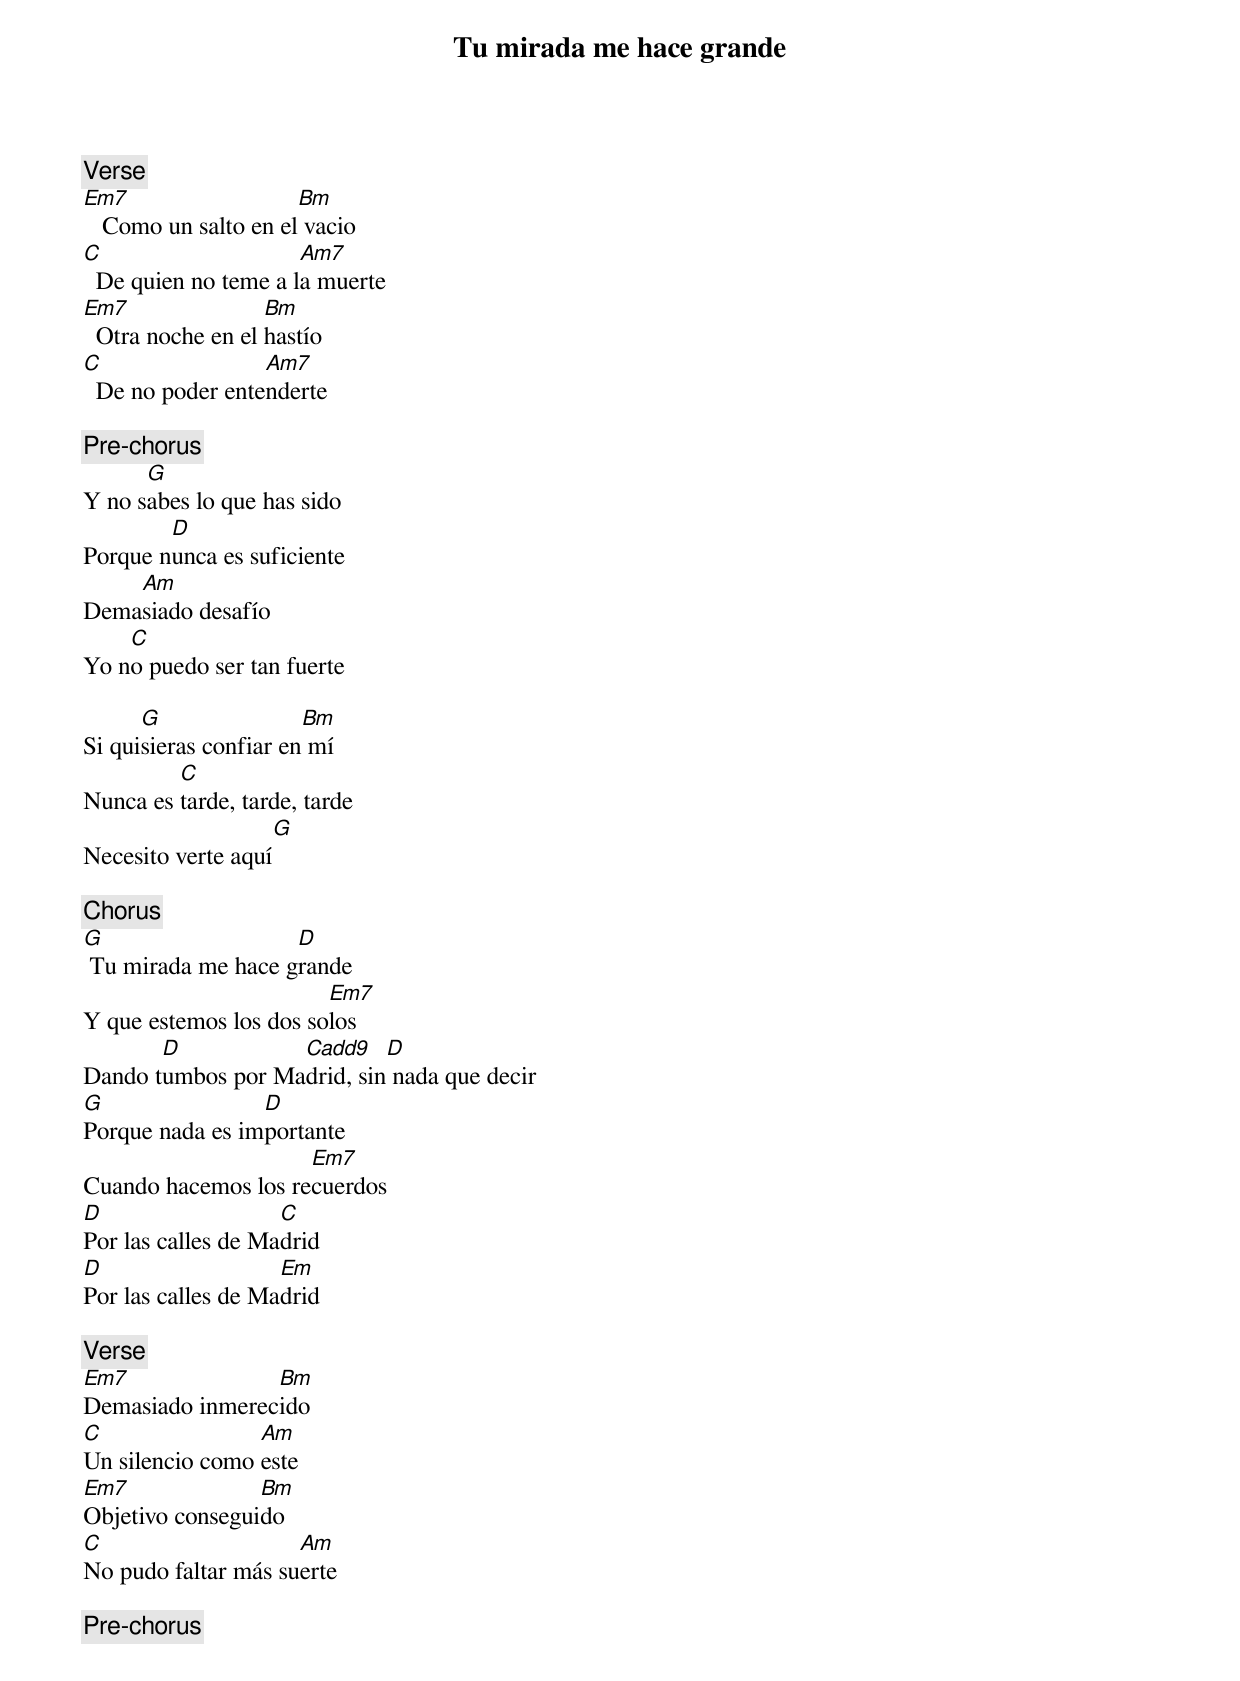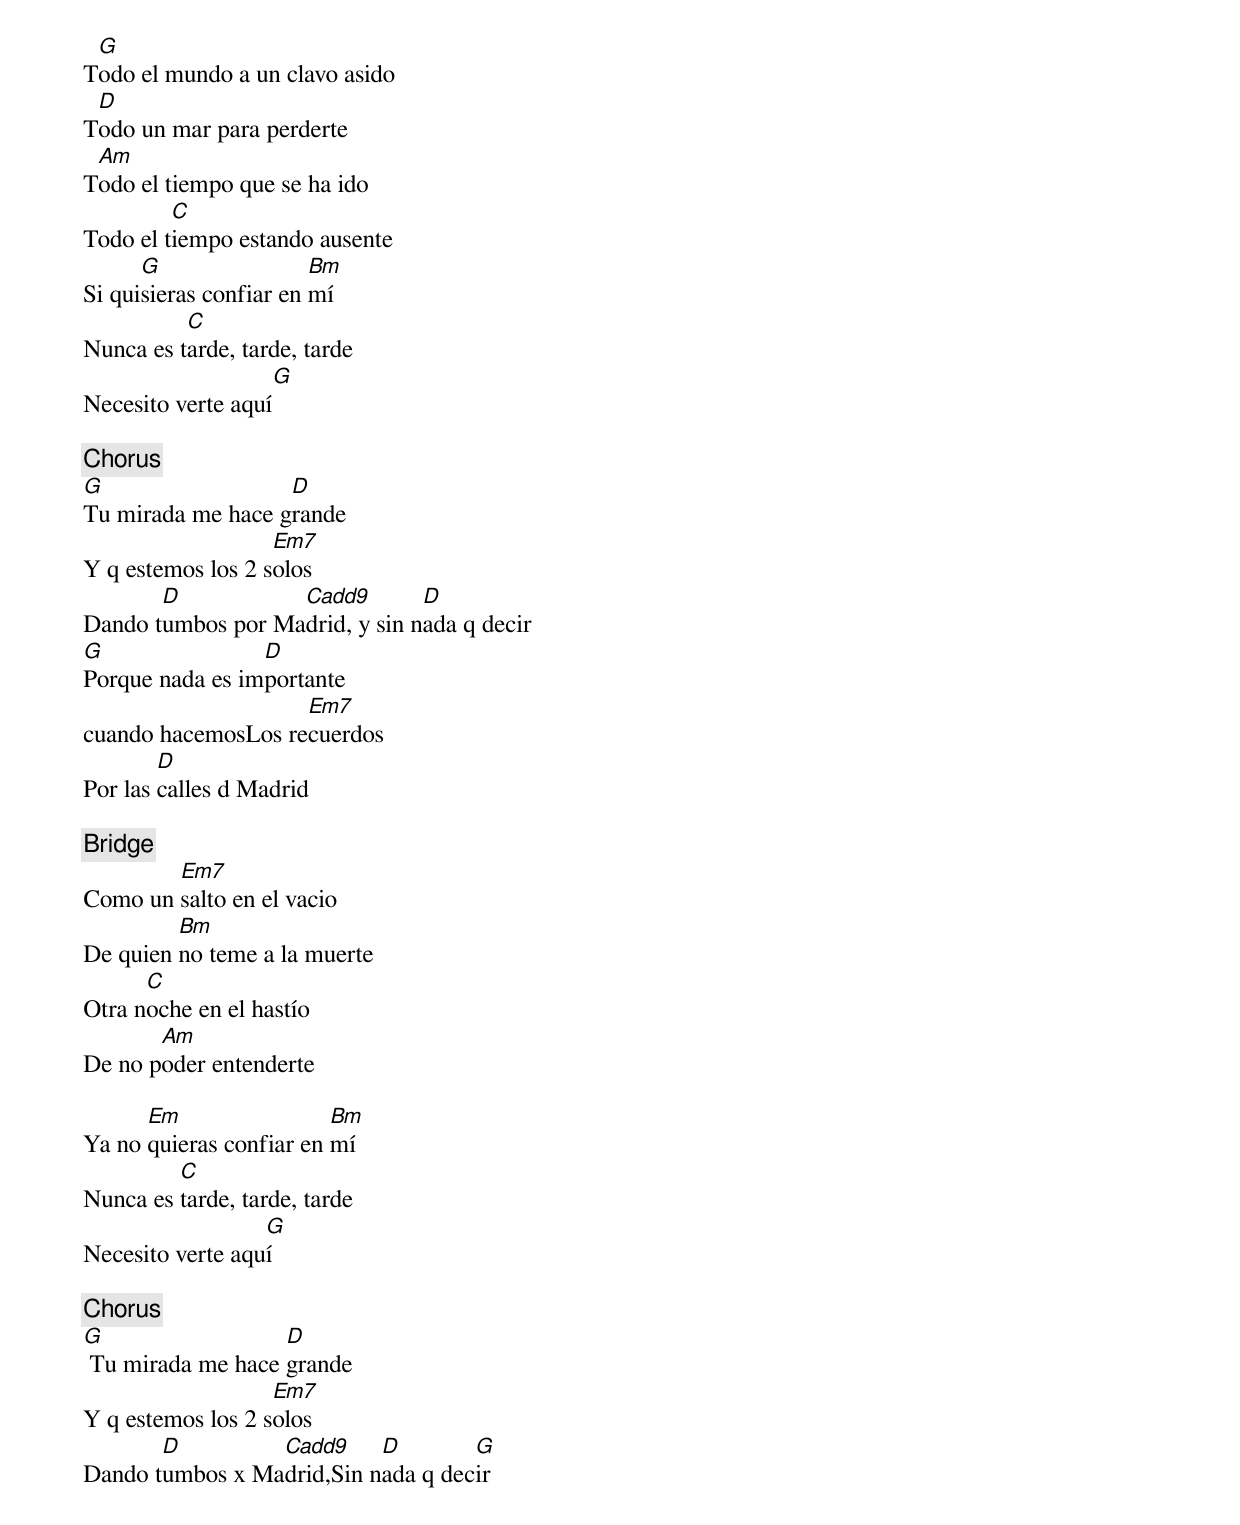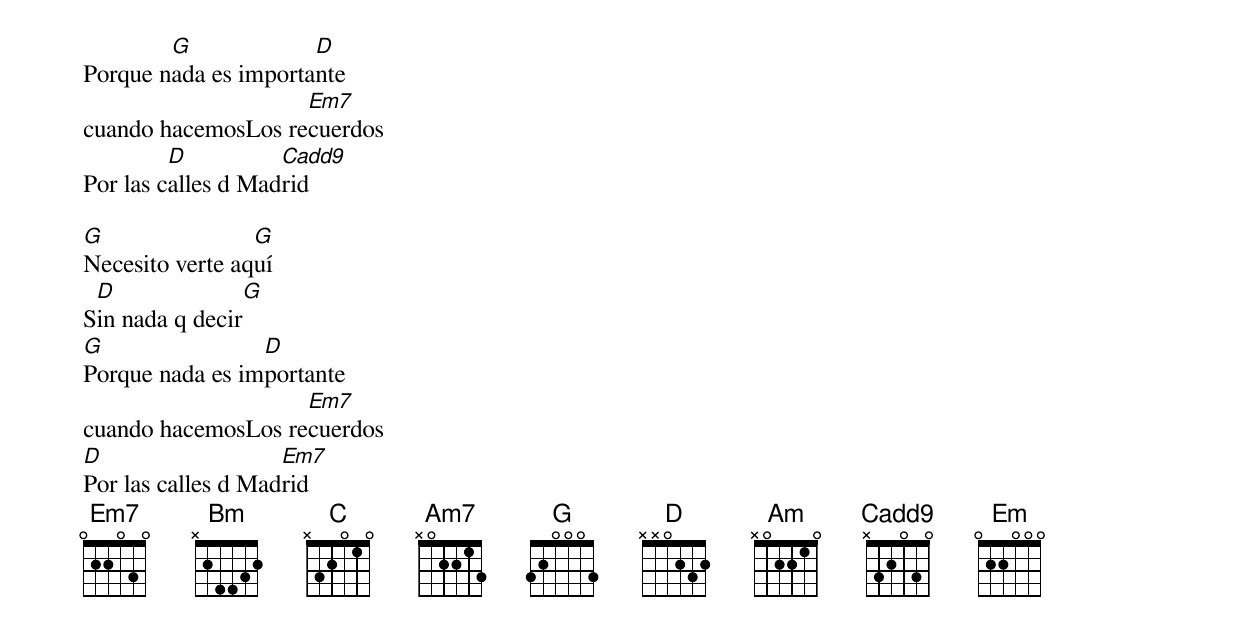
Tu mirada me hace grande

[Verse]
Em7                   Bm
   Como un salto en el vacio
C                     Am7
  De quien no teme a la muerte
Em7                Bm
  Otra noche en el hastío
C                 Am7
  De no poder entenderte

[Pre-chorus]
      G
Y no sabes lo que has sido
        D
Porque nunca es suficiente
    Am
Demasiado desafío
    C
Yo no puedo ser tan fuerte

      G                Bm
Si quisieras confiar en mí
         C
Nunca es tarde, tarde, tarde
                   G
Necesito verte aquí

[Chorus]
G                   D
 Tu mirada me hace grande
                        Em7
Y que estemos los dos solos
       D           Cadd9    D
Dando tumbos por Madrid, sin nada que decir
G                D
Porque nada es importante
                     Em7
Cuando hacemos los recuerdos
D                   C
Por las calles de Madrid
D                   Em
Por las calles de Madrid

[Verse]
Em7              Bm
Demasiado inmerecido
C                Am
Un silencio como este
Em7              Bm
Objetivo conseguido
C                    Am
No pudo faltar más suerte

[Pre-chorus]
 G
Todo el mundo a un clavo asido
 D
Todo un mar para perderte
 Am
Todo el tiempo que se ha ido
         C
Todo el tiempo estando ausente
      G                 Bm
Si quisieras confiar en mí
          C
Nunca es tarde, tarde, tarde
                   G
Necesito verte aquí

[Chorus]
G                  D
Tu mirada me hace grande
                   Em7
Y q estemos los 2 solos
       D           Cadd9        D
Dando tumbos por Madrid, y sin nada q decir
G                D
Porque nada es importante
                    Em7
cuando hacemosLos recuerdos
        D
Por las calles d Madrid

[Bridge]
        Em7
Como un salto en el vacio
         Bm
De quien no teme a la muerte
      C
Otra noche en el hastío
       Am
De no poder entenderte

      Em                 Bm
Ya no quieras confiar en mí
         C
Nunca es tarde, tarde, tarde
                  G
Necesito verte aquí

[Chorus]
G                  D
 Tu mirada me hace grande
                   Em7
Y q estemos los 2 solos
       D         Cadd9     D        G
Dando tumbos x Madrid,Sin nada q decir
        G             D
Porque nada es importante
                    Em7
cuando hacemosLos recuerdos
         D          Cadd9
Por las calles d Madrid

G                G
Necesito verte aquí
 D              G
Sin nada q decir
G                D
Porque nada es importante
                    Em7
cuando hacemosLos recuerdos
D                   Em7
Por las calles d Madrid
